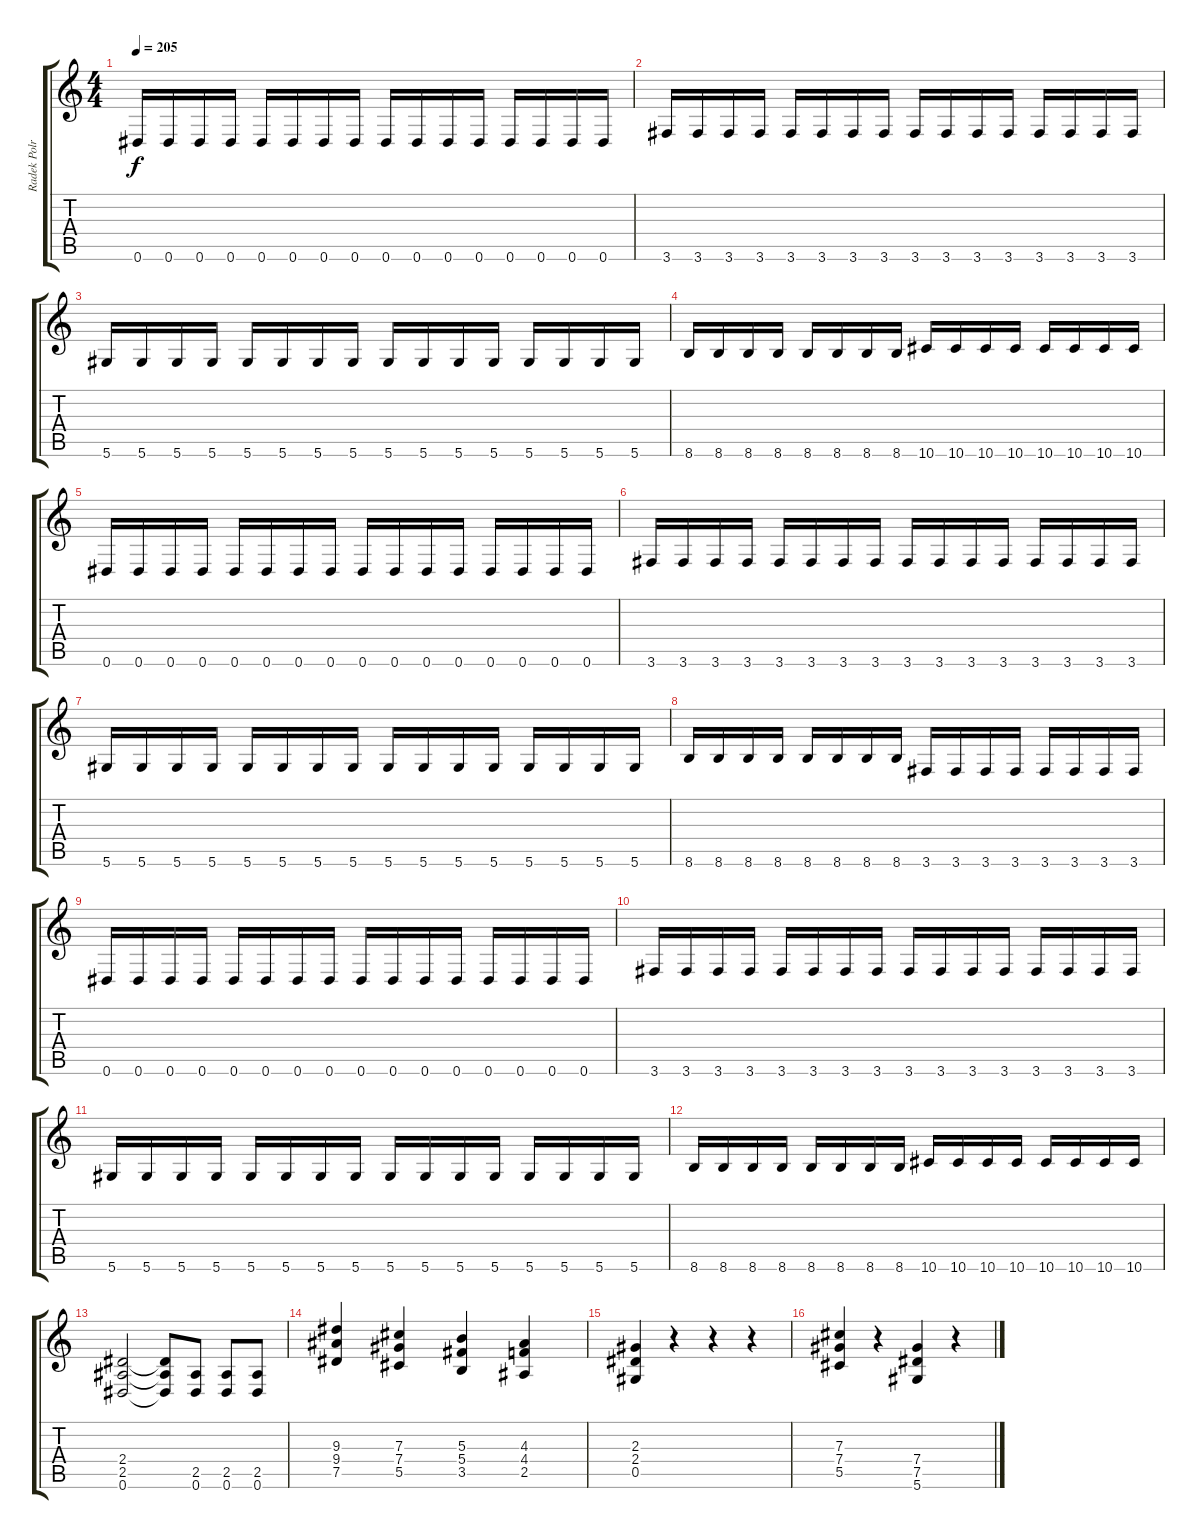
\track ("Radek Polrolniczak" "Radek Polr") {instrument distortionguitar}
\staff {score tabs}
\tuning (Eb4 Bb3 Gb3 Db3 Ab2 Eb2) {hide}
\ts (4 4)
\tempo 205
\clef g2
\ks c
0.6.16{dy f} 0.6.16 0.6.16 0.6.16 0.6.16 0.6.16 0.6.16 0.6.16 0.6.16 0.6.16 0.6.16 0.6.16 0.6.16 0.6.16 0.6.16 0.6.16 |
3.6.16 3.6.16 3.6.16 3.6.16 3.6.16 3.6.16 3.6.16 3.6.16 3.6.16 3.6.16 3.6.16 3.6.16 3.6.16 3.6.16 3.6.16 3.6.16 |
5.6.16 5.6.16 5.6.16 5.6.16 5.6.16 5.6.16 5.6.16 5.6.16 5.6.16 5.6.16 5.6.16 5.6.16 5.6.16 5.6.16 5.6.16 5.6.16 |
8.6.16 8.6.16 8.6.16 8.6.16 8.6.16 8.6.16 8.6.16 8.6.16 10.6.16 10.6.16 10.6.16 10.6.16 10.6.16 10.6.16 10.6.16 10.6.16 |
0.6.16 0.6.16 0.6.16 0.6.16 0.6.16 0.6.16 0.6.16 0.6.16 0.6.16 0.6.16 0.6.16 0.6.16 0.6.16 0.6.16 0.6.16 0.6.16 |
3.6.16 3.6.16 3.6.16 3.6.16 3.6.16 3.6.16 3.6.16 3.6.16 3.6.16 3.6.16 3.6.16 3.6.16 3.6.16 3.6.16 3.6.16 3.6.16 |
5.6.16 5.6.16 5.6.16 5.6.16 5.6.16 5.6.16 5.6.16 5.6.16 5.6.16 5.6.16 5.6.16 5.6.16 5.6.16 5.6.16 5.6.16 5.6.16 |
8.6.16 8.6.16 8.6.16 8.6.16 8.6.16 8.6.16 8.6.16 8.6.16 3.6.16 3.6.16 3.6.16 3.6.16 3.6.16 3.6.16 3.6.16 3.6.16 |
0.6.16 0.6.16 0.6.16 0.6.16 0.6.16 0.6.16 0.6.16 0.6.16 0.6.16 0.6.16 0.6.16 0.6.16 0.6.16 0.6.16 0.6.16 0.6.16 |
3.6.16 3.6.16 3.6.16 3.6.16 3.6.16 3.6.16 3.6.16 3.6.16 3.6.16 3.6.16 3.6.16 3.6.16 3.6.16 3.6.16 3.6.16 3.6.16 |
5.6.16 5.6.16 5.6.16 5.6.16 5.6.16 5.6.16 5.6.16 5.6.16 5.6.16 5.6.16 5.6.16 5.6.16 5.6.16 5.6.16 5.6.16 5.6.16 |
8.6.16 8.6.16 8.6.16 8.6.16 8.6.16 8.6.16 8.6.16 8.6.16 10.6.16 10.6.16 10.6.16 10.6.16 10.6.16 10.6.16 10.6.16 10.6.16 |
(2.4 2.5 0.6).2 (2.4{t} 2.5{t} 0.6{t}).8 (2.5 0.6).8 (2.5 0.6).8 (2.5 0.6).8 |
(9.3 9.4 7.5).4 (7.3 7.4 5.5).4 (5.3 5.4 3.5).4 (4.3 4.4 2.5).4 |
(2.3 2.4 0.5).4 r.4 r.4 r.4 |
(7.3 7.4 5.5).4 r.4 (7.4 7.5 5.6).4 r.4
